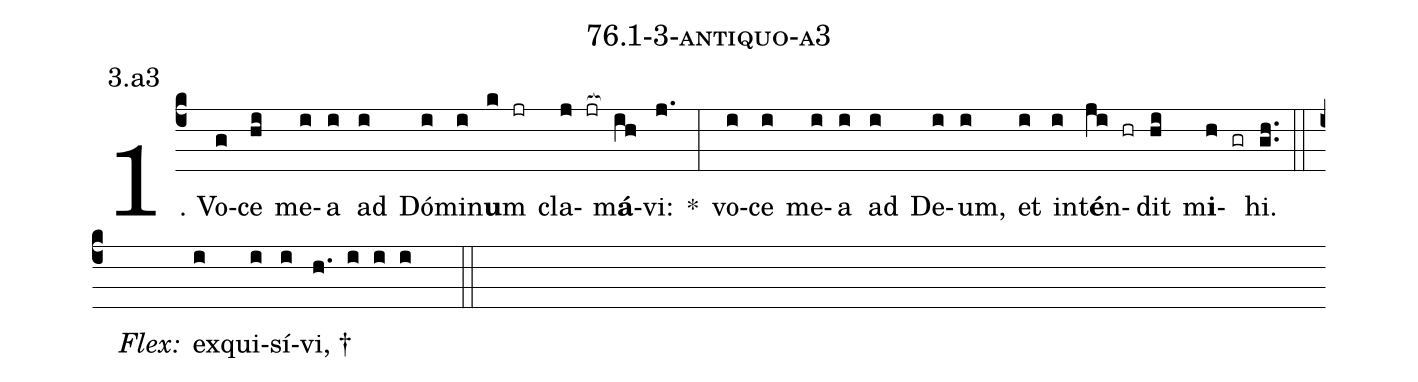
name: 76.1-3-antiquo-a3;
annotation: 3.a3;
%%
(c4)1. Vo(g)ce(hi) me(i)a(i) ad(i) Dó(i)mi(i)n<b>u</b>m(k jr) cla(j jr[ocb:1{])m<b>á</b>(ih[ocb:0}])vi:(j.) *(:) vo(i)ce(i) me(i)a(i) ad(i) De(i)um,(i) et(i) in(i)t<b>é</b>n(ji hr)dit(hi) m<b>i</b>(h gr)hi.(gh..) (::)
<i>Flex:</i>()  ex(i)qui(i)sí(i)vi, †(h. i i i  ::)
